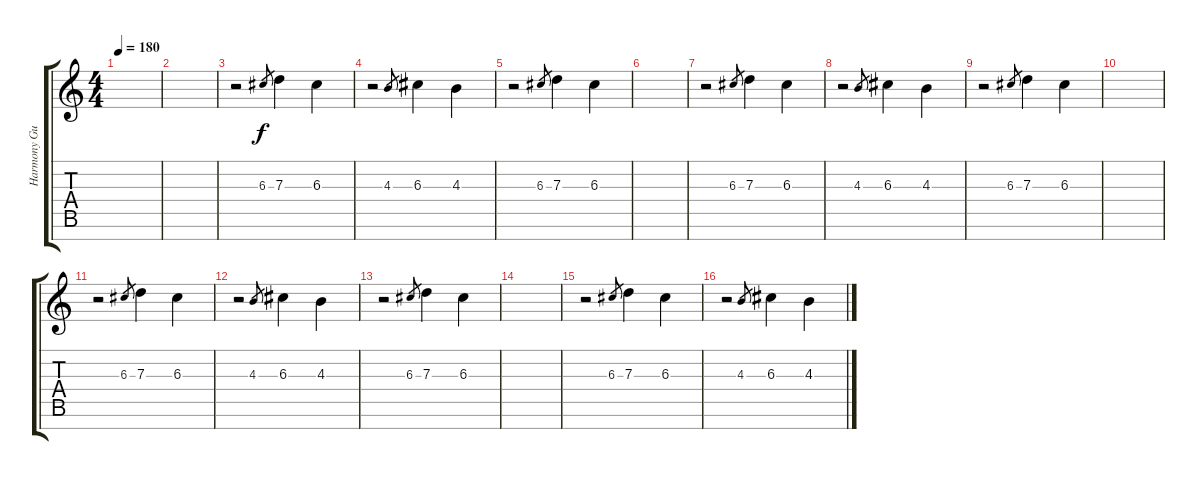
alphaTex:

\track ("Harmony Guitar" "Harmony Gu") {instrument distortionguitar}
\staff {score tabs}
\tuning (E4 B3 G3 D3 A2 E2 B1) {hide}
\ts (4 4)
\tempo 180
\clef g2
\ks c
|
|
r.2 6.3.8{gr} 7.3.4 6.3.4 |
r.2 4.3.8{gr} 6.3.4 4.3.4 |
r.2 6.3.8{gr} 7.3.4 6.3.4 |
|
r.2 6.3.8{gr} 7.3.4 6.3.4 |
r.2 4.3.8{gr} 6.3.4 4.3.4 |
r.2 6.3.8{gr} 7.3.4 6.3.4 |
|
r.2 6.3.8{gr} 7.3.4 6.3.4 |
r.2 4.3.8{gr} 6.3.4 4.3.4 |
r.2 6.3.8{gr} 7.3.4 6.3.4 |
|
r.2 6.3.8{gr} 7.3.4 6.3.4 |
r.2 4.3.8{gr} 6.3.4 4.3.4
